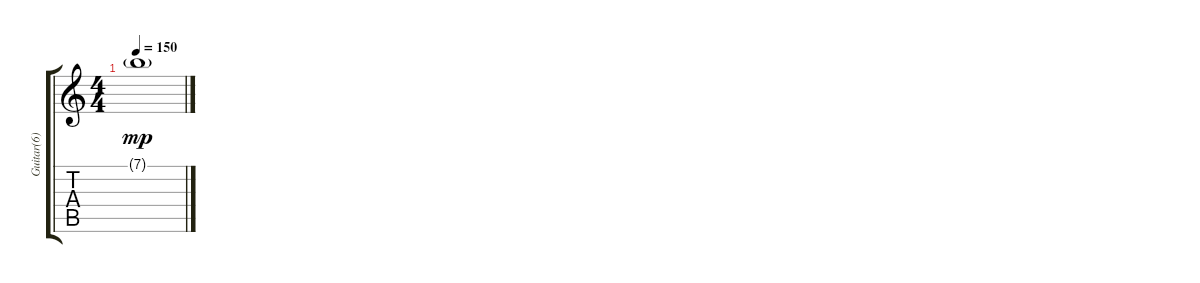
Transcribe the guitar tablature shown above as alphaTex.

\track ("Guitar(6)" "Guitar(6)") {instrument overdrivenguitar}
\staff {score tabs}
\tuning (E4 B3 G3 D3 A2 E2) {hide}
\ts (4 4)
\tempo 150
\clef g2
\ks c
7.1{g}.1{dy mp}
